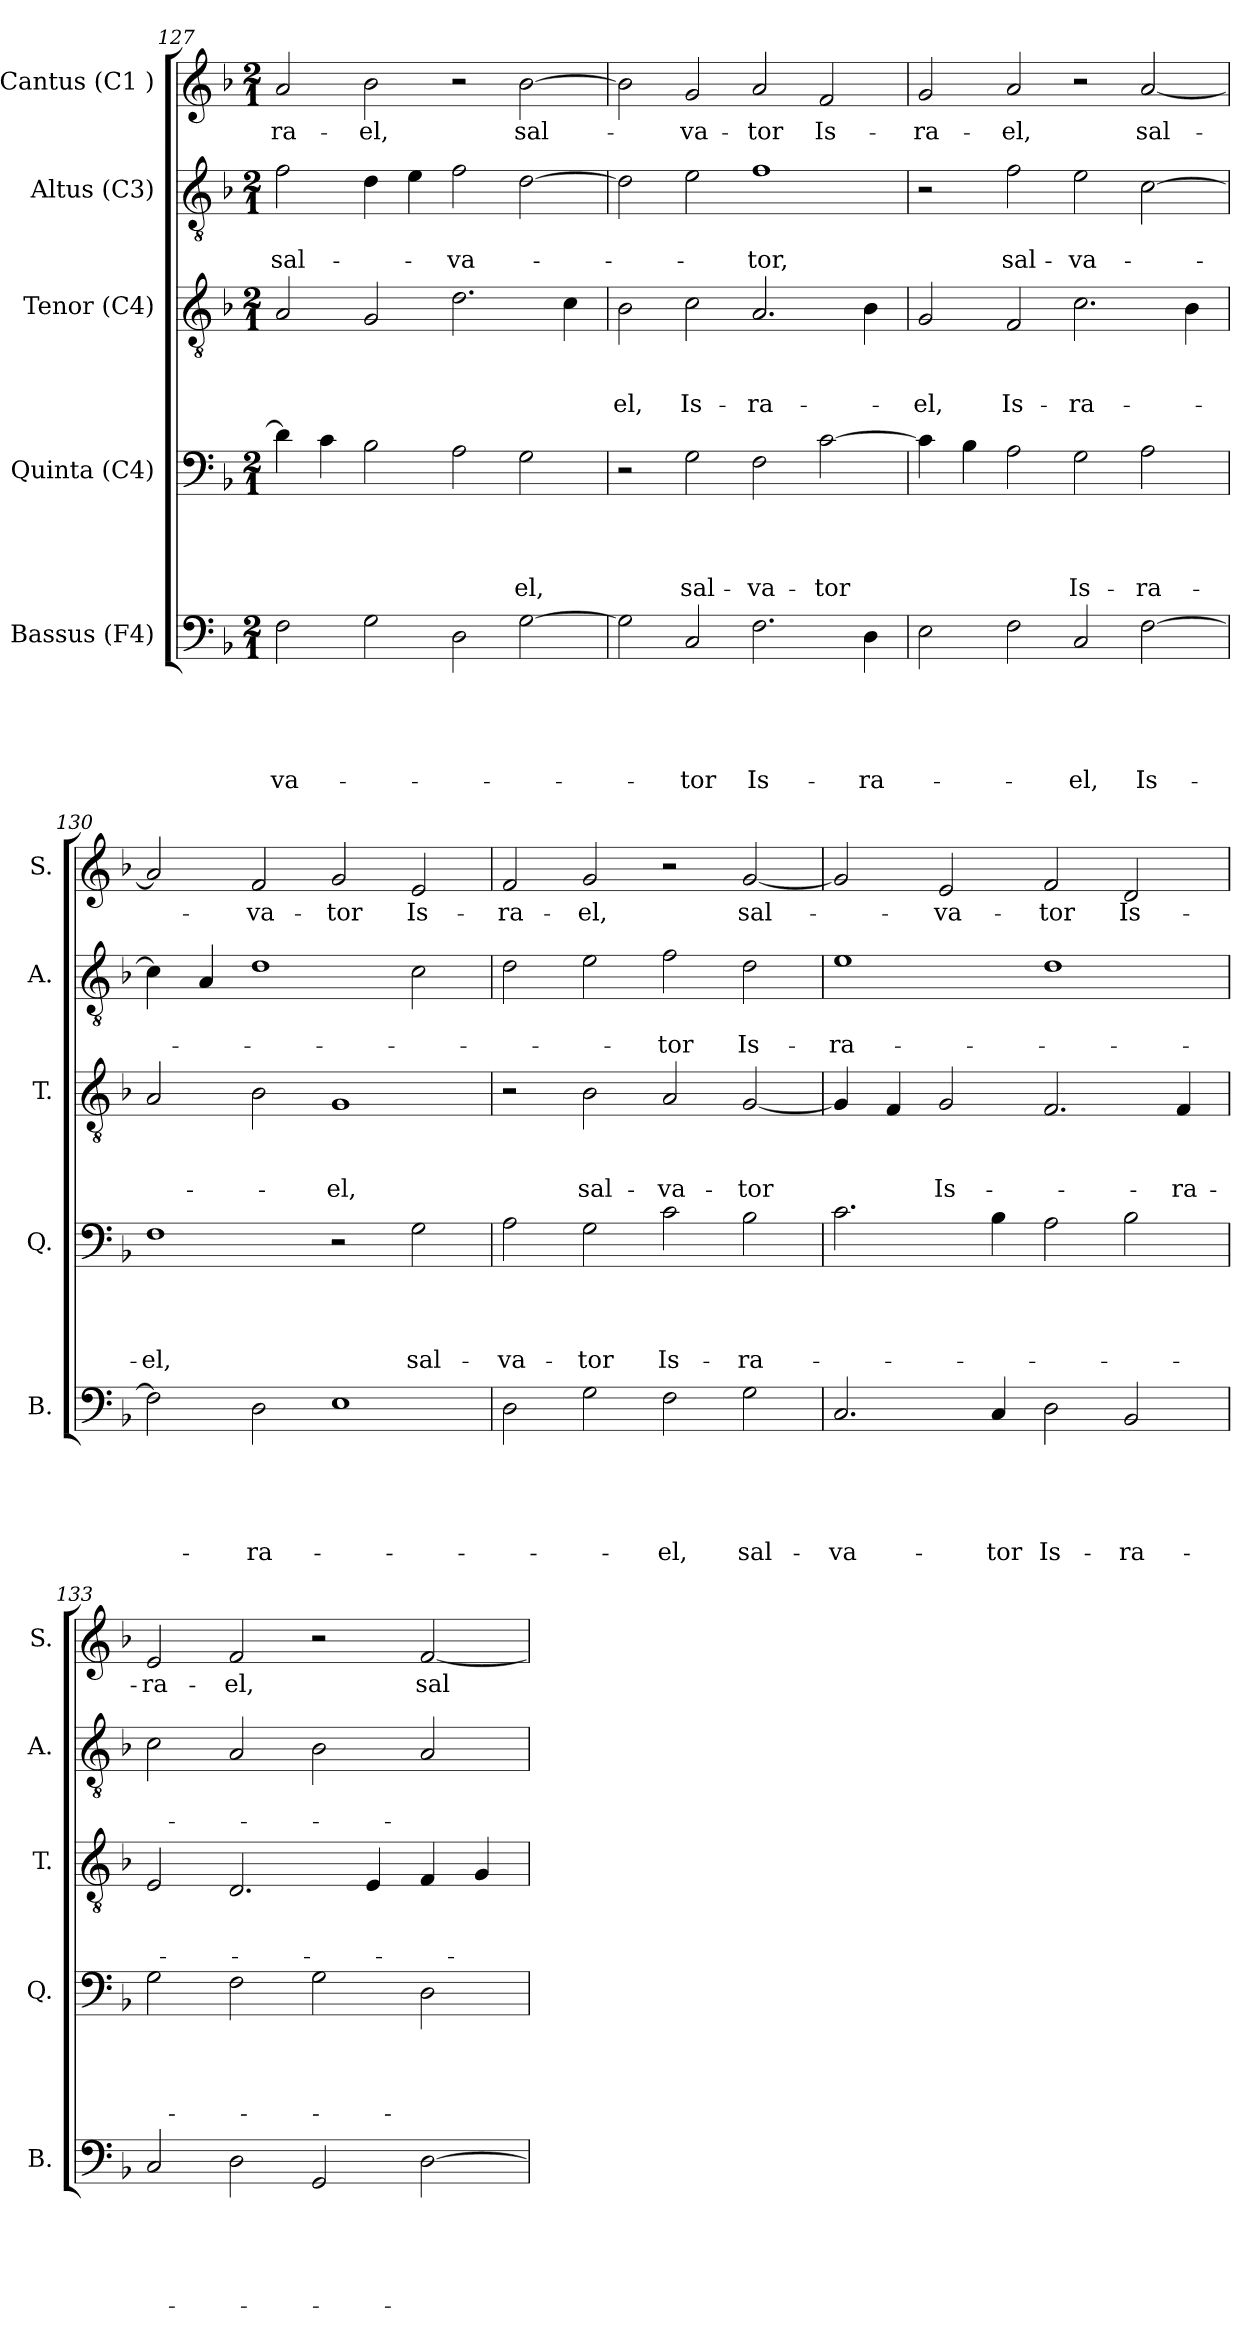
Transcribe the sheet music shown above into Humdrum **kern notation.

**kern	**text	**text	**text	**text	**text	**kern	**text	**text	**text	**text	**kern	**text	**text	**text	**kern	**text	**text	**kern	**text
*part5	*part5	*part5	*part5	*part5	*part5	*part4	*part4	*part4	*part4	*part4	*part3	*part3	*part3	*part3	*part2	*part2	*part2	*part1	*part1
*staff5	*staff5	*staff5	*staff5	*staff5	*staff5	*staff4	*staff4	*staff4	*staff4	*staff4	*staff3	*staff3	*staff3	*staff3	*staff2	*staff2	*staff2	*staff1	*staff1
*I"Bassus (F4)	*	*	*	*	*	*I"Quinta (C4)	*	*	*	*	*I"Tenor (C4)	*	*	*	*I"Altus (C3)	*	*	*I"Cantus (C1 )	*
*I'B.	*	*	*	*	*	*I'Q.	*	*	*	*	*I'T.	*	*	*	*I'A.	*	*	*I'S.	*
*clefF4	*	*	*	*	*	*clefF4	*	*	*	*	*clefGv2	*	*	*	*clefGv2	*	*	*clefG2	*
*k[b-]	*	*	*	*	*	*k[b-]	*	*	*	*	*k[b-]	*	*	*	*k[b-]	*	*	*k[b-]	*
*F:	*	*	*	*	*	*F:	*	*	*	*	*F:	*	*	*	*F:	*	*	*F:	*
*M2/1	*	*	*	*	*	*M2/1	*	*	*	*	*M2/1	*	*	*	*M2/1	*	*	*M2/1	*
=127	=127	=127	=127	=127	=127	=127	=127	=127	=127	=127	=127	=127	=127	=127	=127	=127	=127	=127	=127
!	!	!	!	!	!LO:LY:b	!	!	!	!	!	!	!	!	!	!	!	!LO:LY:b	!	!LO:LY:b
2F\	.	.	.	.	-va-	4d\]	.	.	.	.	2A/	.	.	.	2f\	.	sal-	2a/	-ra-
.	.	.	.	.	.	4c\	.	.	.	.	.	.	.	.	.	.	.	.	.
!	!	!	!	!	!	!	!	!	!	!	!	!	!	!	!	!	!	!	!LO:LY:b
2G\	.	.	.	.	.	2B-\	.	.	.	.	2G/	.	.	.	4d\	.	.	2b-\	-el,
.	.	.	.	.	.	.	.	.	.	.	.	.	.	.	4e\	.	.	.	.
!	!	!	!	!	!	!	!	!	!	!	!	!	!	!	!	!	!LO:LY:b	!	!
2D\	.	.	.	.	.	2A\	.	.	.	.	2.d\	.	.	.	2f\	.	-va-	2r	.
!	!	!	!	!	!	!	!	!	!	!LO:LY:b	!	!	!	!	!	!	!	!	!LO:LY:b
[>2G\	.	.	.	.	.	2G\	.	.	.	-el,	.	.	.	.	[>2d\	.	.	[>2b-\	sal-
.	.	.	.	.	.	.	.	.	.	.	4c\	.	.	.	.	.	.	.	.
=128	=128	=128	=128	=128	=128	=128	=128	=128	=128	=128	=128	=128	=128	=128	=128	=128	=128	=128	=128
!	!	!	!	!	!	!	!	!	!	!	!	!	!	!LO:LY:b	!	!	!	!	!
2G\]	.	.	.	.	.	2r	.	.	.	.	2B-\	.	.	-el,	2d\]	.	.	2b-\]	.
!	!	!	!	!	!LO:LY:b	!	!	!	!	!LO:LY:b	!	!	!	!LO:LY:b	!	!	!	!	!LO:LY:b
2C/	.	.	.	.	-tor	2G\	.	.	.	sal-	2c\	.	.	Is-	2e\	.	.	2g/	-va-
!	!	!	!	!	!LO:LY:b	!	!	!	!	!LO:LY:b	!	!	!	!LO:LY:b	!	!	!LO:LY:b	!	!LO:LY:b
2.F\	.	.	.	.	Is-	2F\	.	.	.	-va-	2.A/	.	.	-ra-	1f	.	-tor,	2a/	-tor
!	!	!	!	!	!	!	!	!	!	!LO:LY:b	!	!	!	!	!	!	!	!	!LO:LY:b
.	.	.	.	.	.	[>2c\	.	.	.	-tor	.	.	.	.	.	.	.	2f/	Is-
!	!	!	!	!	!LO:LY:b	!	!	!	!	!	!	!	!	!	!	!	!	!	!
4D\	.	.	.	.	-ra-	.	.	.	.	.	4B-\	.	.	.	.	.	.	.	.
=129	=129	=129	=129	=129	=129	=129	=129	=129	=129	=129	=129	=129	=129	=129	=129	=129	=129	=129	=129
!	!	!	!	!	!	!	!	!	!	!	!	!	!	!LO:LY:b	!	!	!	!	!LO:LY:b
2E\	.	.	.	.	.	4c\]	.	.	.	.	2G/	.	.	-el,	2r	.	.	2g/	-ra-
.	.	.	.	.	.	4B-\	.	.	.	.	.	.	.	.	.	.	.	.	.
!	!	!	!	!	!	!	!	!	!	!	!	!	!	!LO:LY:b	!	!	!LO:LY:b	!	!LO:LY:b
2F\	.	.	.	.	.	2A\	.	.	.	.	2F/	.	.	Is-	2f\	.	sal-	2a/	-el,
!	!	!	!	!	!LO:LY:b	!	!	!	!	!LO:LY:b	!	!	!	!LO:LY:b	!	!	!LO:LY:b	!	!
2C/	.	.	.	.	-el,	2G\	.	.	.	Is-	2.c\	.	.	-ra-	2e\	.	-va-	2r	.
!	!	!	!	!	!LO:LY:b	!	!	!	!	!LO:LY:b	!	!	!	!	!	!	!	!	!LO:LY:b
[<2F\	.	.	.	.	Is-	2A\	.	.	.	-ra-	.	.	.	.	[<2c\	.	.	[<2a/	sal-
.	.	.	.	.	.	.	.	.	.	.	4B-\	.	.	.	.	.	.	.	.
!!LO:PB:g=z
=130	=130	=130	=130	=130	=130	=130	=130	=130	=130	=130	=130	=130	=130	=130	=130	=130	=130	=130	=130
!	!	!	!	!	!	!	!	!	!	!LO:LY:b	!	!	!	!	!	!	!	!	!
2F\]	.	.	.	.	.	1F	.	.	.	-el,	2A/	.	.	.	4c\]	.	.	2a/]	.
.	.	.	.	.	.	.	.	.	.	.	.	.	.	.	4A/	.	.	.	.
!	!	!	!	!	!LO:LY:b	!	!	!	!	!	!	!	!	!	!	!	!	!	!LO:LY:b
2D\	.	.	.	.	-ra-	.	.	.	.	.	2B-\	.	.	.	1d	.	.	2f/	-va-
!	!	!	!	!	!	!	!	!	!	!	!	!	!	!LO:LY:b	!	!	!	!	!LO:LY:b
1E	.	.	.	.	.	2r	.	.	.	.	1G	.	.	-el,	.	.	.	2g/	-tor
!	!	!	!	!	!	!	!	!	!	!LO:LY:b	!	!	!	!	!	!	!	!	!LO:LY:b
.	.	.	.	.	.	2G\	.	.	.	sal-	.	.	.	.	2c\	.	.	2e/	Is-
=131	=131	=131	=131	=131	=131	=131	=131	=131	=131	=131	=131	=131	=131	=131	=131	=131	=131	=131	=131
!	!	!	!	!	!	!	!	!	!	!LO:LY:b	!	!	!	!	!	!	!	!	!LO:LY:b
2D\	.	.	.	.	.	2A\	.	.	.	-va-	2r	.	.	.	2d\	.	.	2f/	-ra-
!	!	!	!	!	!	!	!	!	!	!LO:LY:b	!	!	!	!LO:LY:b	!	!	!	!	!LO:LY:b
2G\	.	.	.	.	.	2G\	.	.	.	-tor	2B-\	.	.	sal-	2e\	.	.	2g/	-el,
!	!	!	!	!	!LO:LY:b	!	!	!	!	!LO:LY:b	!	!	!	!LO:LY:b	!	!	!LO:LY:b	!	!
2F\	.	.	.	.	-el,	2c\	.	.	.	Is-	2A/	.	.	-va-	2f\	.	-tor	2r	.
!	!	!	!	!	!LO:LY:b	!	!	!	!	!LO:LY:b	!	!	!	!LO:LY:b	!	!	!LO:LY:b	!	!LO:LY:b
2G\	.	.	.	.	sal-	2B-\	.	.	.	-ra-	[<2G/	.	.	-tor	2d\	.	Is-	[<2g/	sal-
=132	=132	=132	=132	=132	=132	=132	=132	=132	=132	=132	=132	=132	=132	=132	=132	=132	=132	=132	=132
!	!	!	!	!	!LO:LY:b	!	!	!	!	!	!	!	!	!	!	!	!LO:LY:b	!	!
2.C/	.	.	.	.	-va-	2.c\	.	.	.	.	4G/]	.	.	.	1e	.	-ra-	2g/]	.
.	.	.	.	.	.	.	.	.	.	.	4F/	.	.	.	.	.	.	.	.
!	!	!	!	!	!	!	!	!	!	!	!	!	!	!LO:LY:b	!	!	!	!	!LO:LY:b
.	.	.	.	.	.	.	.	.	.	.	2G/	.	.	Is-	.	.	.	2e/	-va-
!	!	!	!	!	!LO:LY:b	!	!	!	!	!	!	!	!	!	!	!	!	!	!
4C/	.	.	.	.	-tor	4B-\	.	.	.	.	.	.	.	.	.	.	.	.	.
!	!	!	!	!	!LO:LY:b	!	!	!	!	!	!	!	!	!	!	!	!	!	!LO:LY:b
2D\	.	.	.	.	Is-	2A\	.	.	.	.	2.F/	.	.	.	1d	.	.	2f/	-tor
!	!	!	!	!	!LO:LY:b	!	!	!	!	!	!	!	!	!	!	!	!	!	!LO:LY:b
2BB-/	.	.	.	.	-ra-	2B-\	.	.	.	.	.	.	.	.	.	.	.	2d/	Is-
!	!	!	!	!	!	!	!	!	!	!	!	!	!	!LO:LY:b	!	!	!	!	!
.	.	.	.	.	.	.	.	.	.	.	4F/	.	.	-ra-	.	.	.	.	.
=133	=133	=133	=133	=133	=133	=133	=133	=133	=133	=133	=133	=133	=133	=133	=133	=133	=133	=133	=133
!	!	!	!	!	!	!	!	!	!	!	!	!	!	!	!	!	!	!	!LO:LY:b
2C/	.	.	.	.	.	2G\	.	.	.	.	2E/	.	.	.	2c\	.	.	2e/	-ra-
!	!	!	!	!	!	!	!	!	!	!	!	!	!	!	!	!	!	!	!LO:LY:b
2D\	.	.	.	.	.	2F\	.	.	.	.	2.D/	.	.	.	2A/	.	.	2f/	-el,
2GG/	.	.	.	.	.	2G\	.	.	.	.	.	.	.	.	2B-\	.	.	2r	.
.	.	.	.	.	.	.	.	.	.	.	4E/	.	.	.	.	.	.	.	.
!	!	!	!	!	!	!	!	!	!	!	!	!	!	!	!	!	!	!	!LO:LY:b
[>2D\	.	.	.	.	.	2D\	.	.	.	.	4F/	.	.	.	2A/	.	.	[>2f/	sal-
.	.	.	.	.	.	.	.	.	.	.	4G/	.	.	.	.	.	.	.	.
=	=	=	=	=	=	=	=	=	=	=	=	=	=	=	=	=	=	=	=
*-	*-	*-	*-	*-	*-	*-	*-	*-	*-	*-	*-	*-	*-	*-	*-	*-	*-	*-	*-
